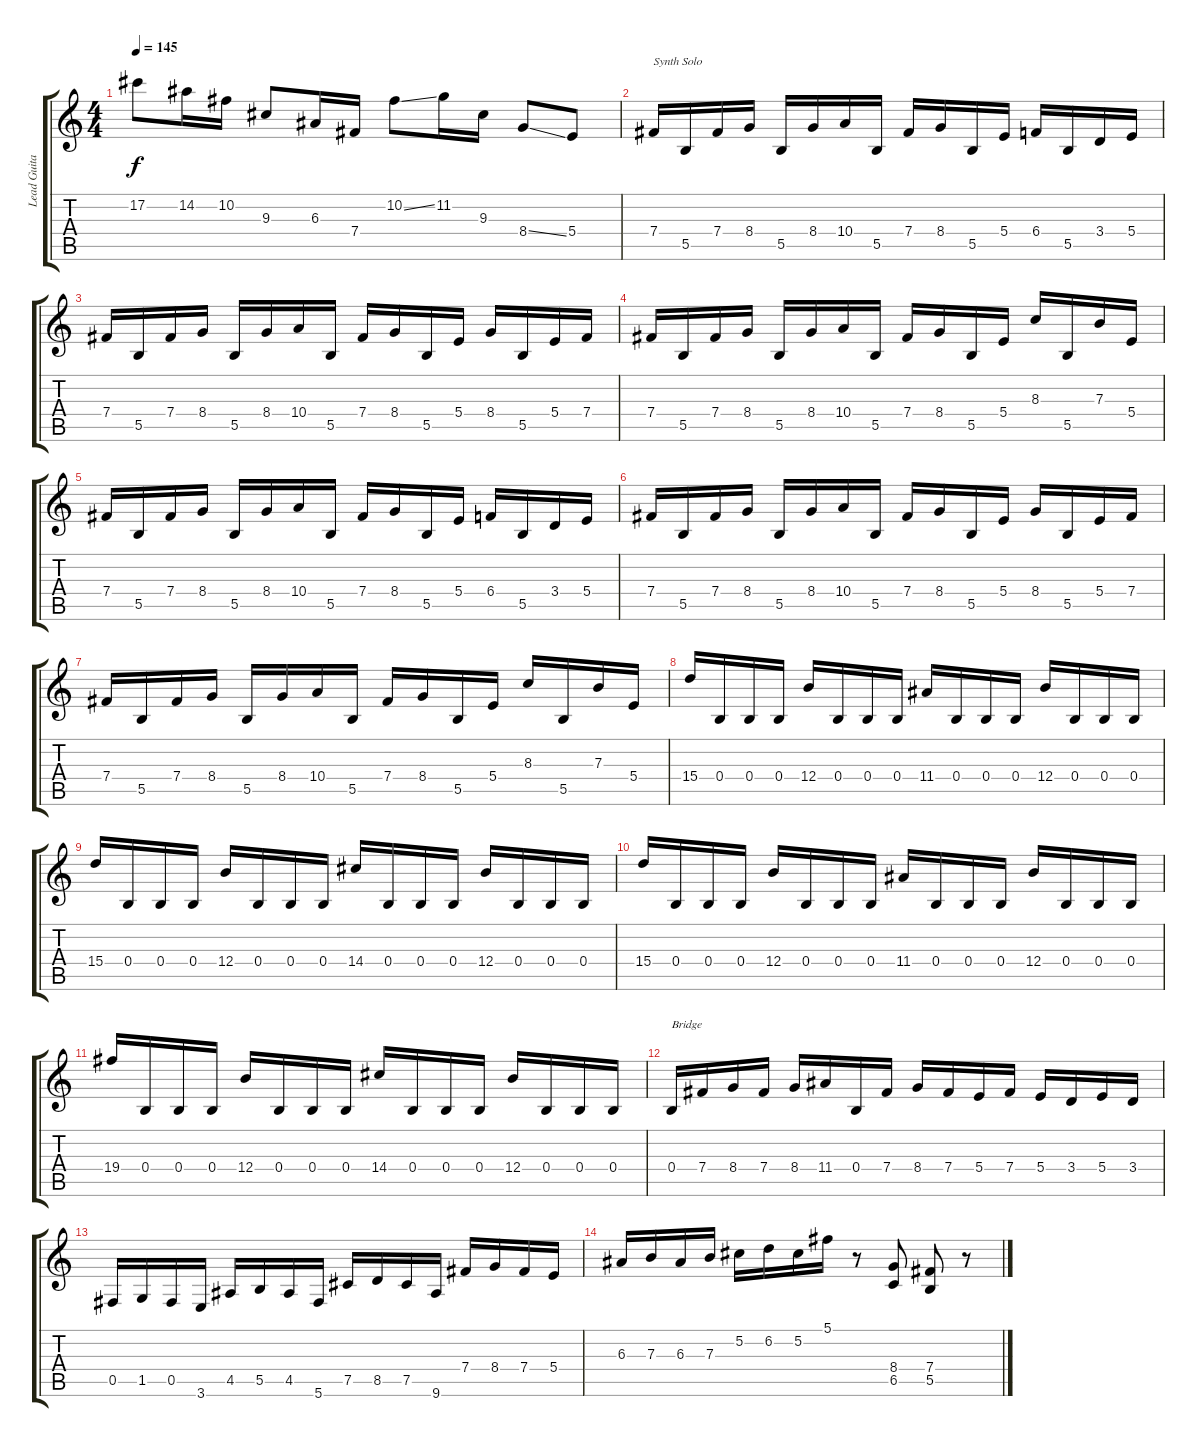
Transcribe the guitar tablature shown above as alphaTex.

\track ("Lead Guitar" "Lead Guita") {instrument distortionguitar}
\staff {score tabs}
\tuning (Db4 Ab3 E3 B2 Gb2 Db2) {hide}
\ts (4 4)
\tempo 145
\clef g2
\ks c
17.2.8{dy f} 14.2.16 10.2.16 9.3.8 6.3.16 7.4.16 10.2{ss}.8 11.2.16 9.3.16 8.4{ss}.8 5.4.8 |
7.4.16{txt "Synth Solo"} 5.5.16 7.4.16 8.4.16 5.5.16 8.4.16 10.4.16 5.5.16 7.4.16 8.4.16 5.5.16 5.4.16 6.4.16 5.5.16 3.4.16 5.4.16 |
7.4.16 5.5.16 7.4.16 8.4.16 5.5.16 8.4.16 10.4.16 5.5.16 7.4.16 8.4.16 5.5.16 5.4.16 8.4.16 5.5.16 5.4.16 7.4.16 |
7.4.16 5.5.16 7.4.16 8.4.16 5.5.16 8.4.16 10.4.16 5.5.16 7.4.16 8.4.16 5.5.16 5.4.16 8.3.16 5.5.16 7.3.16 5.4.16 |
7.4.16 5.5.16 7.4.16 8.4.16 5.5.16 8.4.16 10.4.16 5.5.16 7.4.16 8.4.16 5.5.16 5.4.16 6.4.16 5.5.16 3.4.16 5.4.16 |
7.4.16 5.5.16 7.4.16 8.4.16 5.5.16 8.4.16 10.4.16 5.5.16 7.4.16 8.4.16 5.5.16 5.4.16 8.4.16 5.5.16 5.4.16 7.4.16 |
7.4.16 5.5.16 7.4.16 8.4.16 5.5.16 8.4.16 10.4.16 5.5.16 7.4.16 8.4.16 5.5.16 5.4.16 8.3.16 5.5.16 7.3.16 5.4.16 |
15.4.16 0.4.16 0.4.16 0.4.16 12.4.16 0.4.16 0.4.16 0.4.16 11.4.16 0.4.16 0.4.16 0.4.16 12.4.16 0.4.16 0.4.16 0.4.16 |
15.4.16 0.4.16 0.4.16 0.4.16 12.4.16 0.4.16 0.4.16 0.4.16 14.4.16 0.4.16 0.4.16 0.4.16 12.4.16 0.4.16 0.4.16 0.4.16 |
15.4.16 0.4.16 0.4.16 0.4.16 12.4.16 0.4.16 0.4.16 0.4.16 11.4.16 0.4.16 0.4.16 0.4.16 12.4.16 0.4.16 0.4.16 0.4.16 |
19.4.16 0.4.16 0.4.16 0.4.16 12.4.16 0.4.16 0.4.16 0.4.16 14.4.16 0.4.16 0.4.16 0.4.16 12.4.16 0.4.16 0.4.16 0.4.16 |
0.4.16{txt "Bridge"} 7.4.16 8.4.16 7.4.16 8.4.16 11.4.16 0.4.16 7.4.16 8.4.16 7.4.16 5.4.16 7.4.16 5.4.16 3.4.16 5.4.16 3.4.16 |
0.5.16 1.5.16 0.5.16 3.6.16 4.5.16 5.5.16 4.5.16 5.6.16 7.5.16 8.5.16 7.5.16 9.6.16 7.4.16 8.4.16 7.4.16 5.4.16 |
6.3.16 7.3.16 6.3.16 7.3.16 5.2.16 6.2.16 5.2.16 5.1.16 r.8 (8.4 6.5).8 (7.4 5.5).8 r.8
